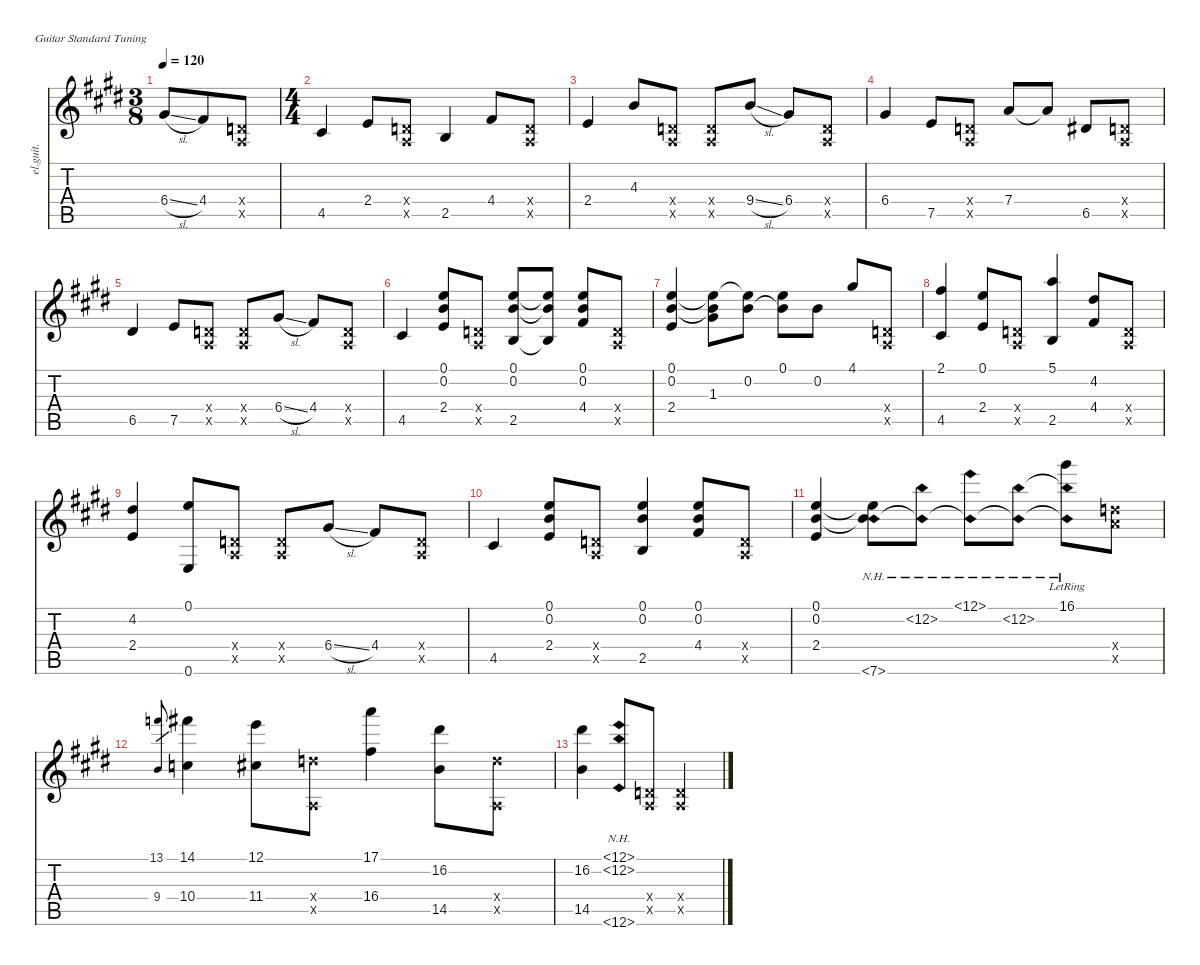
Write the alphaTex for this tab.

\defaultSystemsLayout 4
\hideDynamics
\bracketExtendMode nobrackets
\track ("Clean Guitar" "el.guit.") {instrument electricguitarclean}
\staff {score tabs}
\tuning (E4 B3 G3 D3 A2 E2)
\ts (3 8)
\beaming (8 3)
\tempo 120
\clef g2
\ks e
6.4{sl acc #}.8{dy mf instrument electricguitarclean beam Up} 4.4{acc #}.8{beam Up} (0.4{x acc forcenatural} 0.5{x acc forcenatural}).8{beam Up} |
\ts (4 4)
\beaming (8 2 2 2 2)
4.5{acc #}.4{beam Up} 2.4{acc forcenatural}.8{beam Up} (0.4{x acc forcenatural} 0.5{x acc forcenatural}).8{beam Up} 2.5{acc forcenatural}.4{beam Up} 4.4{acc #}.8{beam Up} (0.4{x acc forcenatural} 0.5{x acc forcenatural}).8{beam Up} |
2.4{acc forcenatural}.4{dy mp beam Up} 4.3{acc forcenatural}.8{beam Up} (0.5{x acc forcenatural} 0.4{x acc forcenatural}).8{dy mf beam Up} (0.5{x acc forcenatural} 0.4{x acc forcenatural}).8{beam Up} 9.4{sl acc forcenatural}.8{beam Up} 6.4{acc #}.8{beam Up} (0.4{x acc forcenatural} 0.5{x acc forcenatural}).8{beam Up} |
6.4{acc #}.4{dy mp beam Up} 7.5{acc forcenatural}.8{dy mf beam Up} (0.4{x acc forcenatural} 0.5{x acc forcenatural}).8{beam Up} 7.4{acc forcenatural}.8{beam Up} 7.4{t acc forcenatural}.8{beam Up} 6.5{acc #}.8{beam Up} (0.4{x acc forcenatural} 0.5{x acc forcenatural}).8{beam Up} |
6.5{acc #}.4{beam Up} 7.5{acc forcenatural}.8{beam Up} (0.5{x acc forcenatural} 0.4{x acc forcenatural}).8{beam Up} (0.5{x acc forcenatural} 0.4{x acc forcenatural}).8{beam Up} 6.4{sl acc #}.8{beam Up} 4.4{acc #}.8{beam Up} (0.4{x acc forcenatural} 0.5{x acc forcenatural}).8{beam Up} |
4.5{acc #}.4{dy mp beam Up} (2.4{acc forcenatural} 0.1{acc forcenatural} 0.2{acc forcenatural}).8{beam Up} (0.4{x acc forcenatural} 0.5{x acc forcenatural}).8{beam Up} (2.5{acc forcenatural} 0.1{acc forcenatural} 0.2{acc forcenatural}).8{beam Up} (2.5{t acc forcenatural} 0.1{t acc forcenatural} 0.2{t acc forcenatural}).8{beam Up} (4.4{acc #} 0.1{acc forcenatural} 0.2{acc forcenatural}).8{beam Up} (0.4{x acc forcenatural} 0.5{x acc forcenatural}).8{beam Up} |
(2.4{acc forcenatural} 0.1{acc forcenatural} 0.2{acc forcenatural}).4{beam Up} (1.3{acc #} 0.1{t acc forcenatural} 0.2{t acc forcenatural}).8{dy mf beam Down} (0.2{acc forcenatural} 0.1{t acc forcenatural}).8{dy mp beam Down} (0.1{acc forcenatural} 0.2{t acc forcenatural}).8{beam Down} 0.2{acc forcenatural}.8{beam Down} 4.1{acc #}.8{beam Up} (0.4{x acc forcenatural} 0.5{x acc forcenatural}).8{beam Up} |
(4.5{acc #} 2.1{acc #}).4{beam Up} (0.1{acc forcenatural} 2.4{acc forcenatural}).8{beam Up} (0.4{x acc forcenatural} 0.5{x acc forcenatural}).8{beam Up} (2.5{acc forcenatural} 5.1{acc forcenatural}).4{beam Up} (4.2{acc #} 4.4{acc #}).8{beam Up} (0.4{x acc forcenatural} 0.5{x acc forcenatural}).8{beam Up} |
(4.2{acc #} 2.4{acc forcenatural}).4{beam Up} (0.6{acc forcenatural} 0.1{acc forcenatural}).8{beam Up} (0.5{x acc forcenatural} 0.4{x acc forcenatural}).8{beam Up} (0.5{x acc forcenatural} 0.4{x acc forcenatural}).8{beam Up} 6.4{sl acc #}.8{beam Up} 4.4{acc #}.8{beam Up} (0.4{x acc forcenatural} 0.5{x acc forcenatural}).8{beam Up} |
4.5{acc #}.4{beam Up} (2.4{acc forcenatural} 0.1{acc forcenatural} 0.2{acc forcenatural}).8{beam Up} (0.4{x acc forcenatural} 0.5{x acc forcenatural}).8{beam Up} (2.5{acc forcenatural} 0.1{acc forcenatural} 0.2{acc forcenatural}).4{beam Up} (4.4{acc #} 0.1{acc forcenatural} 0.2{acc forcenatural}).8{beam Up} (0.4{x acc forcenatural} 0.5{x acc forcenatural}).8{beam Up} |
(2.4{acc forcenatural} 0.1{acc forcenatural} 0.2{acc forcenatural}).4{beam Up} (7.6{nh acc forcenatural} 0.1{t acc forcenatural} 0.2{t acc forcenatural}).8{beam Down} (12.2{nh acc forcenatural} 7.6{nh t acc forcenatural}).8{beam Down} (12.1{nh acc forcenatural} 7.6{nh t acc forcenatural}).8{beam Down} (12.2{nh acc forcenatural} 7.6{nh t acc forcenatural}).8{beam Down} (16.1{acc #} 7.6{nh lr t acc forcenatural} 12.2{nh lr t acc forcenatural}).8{beam Down} (12.4{x acc forcenatural} 12.5{x acc forcenatural}).8{beam Down} |
(9.4{acc forcenatural} 13.1{acc forcenatural}).8{gr beam Up} (14.1{acc #} 10.4{acc forcenatural}).4{beam Down} (12.1{acc forcenatural} 11.4{acc #}).8{beam Down} (12.4{x acc forcenatural} 0.5{x acc forcenatural}).8{beam Down} (17.1{acc forcenatural} 16.4{acc #}).4{beam Down} (16.2{acc #} 14.5{acc forcenatural}).8{beam Down} (12.4{x acc forcenatural} 0.5{x acc forcenatural}).8{beam Down} |
(16.2{acc #} 14.5{acc forcenatural}).4{beam Down} (12.1{nh acc forcenatural} 12.6{nh acc forcenatural} 12.2{nh acc forcenatural}).8{beam Up} (0.5{x acc forcenatural} 0.4{x acc forcenatural}).8{beam Up} (0.5{x acc forcenatural} 0.4{x acc forcenatural}).2{beam Up}
